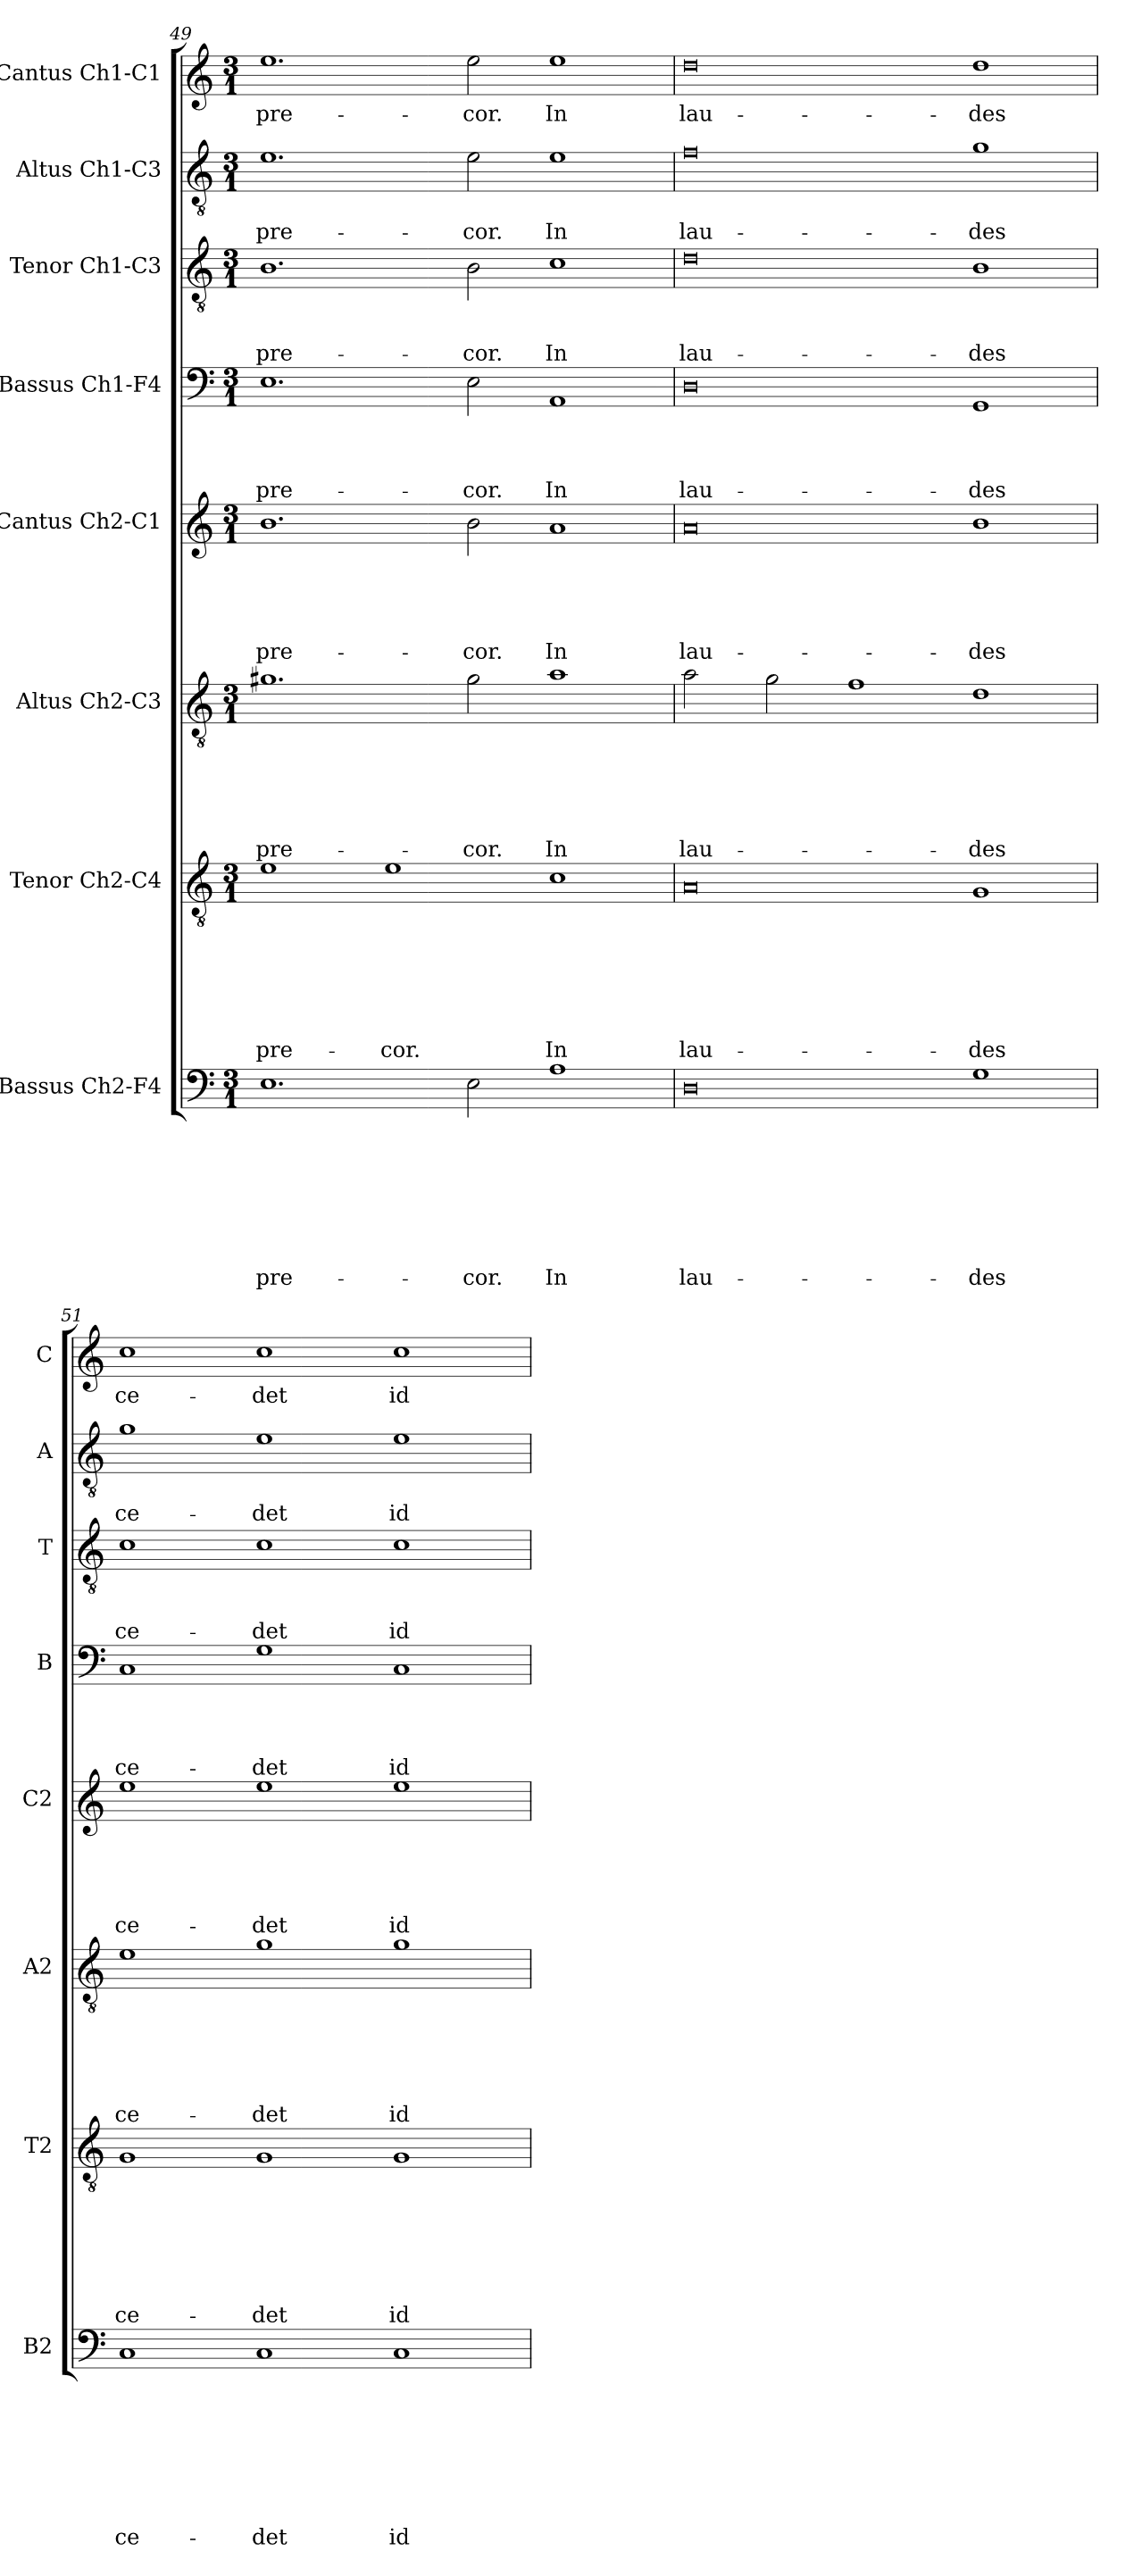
**kern	**text	**text	**text	**text	**text	**text	**text	**text	**kern	**text	**text	**text	**text	**text	**text	**text	**kern	**text	**text	**text	**text	**text	**text	**kern	**text	**text	**text	**text	**text	**kern	**text	**text	**text	**text	**kern	**text	**text	**text	**kern	**text	**text	**kern	**text
*part8	*part8	*part8	*part8	*part8	*part8	*part8	*part8	*part8	*part7	*part7	*part7	*part7	*part7	*part7	*part7	*part7	*part6	*part6	*part6	*part6	*part6	*part6	*part6	*part5	*part5	*part5	*part5	*part5	*part5	*part4	*part4	*part4	*part4	*part4	*part3	*part3	*part3	*part3	*part2	*part2	*part2	*part1	*part1
*staff8	*staff8	*staff8	*staff8	*staff8	*staff8	*staff8	*staff8	*staff8	*staff7	*staff7	*staff7	*staff7	*staff7	*staff7	*staff7	*staff7	*staff6	*staff6	*staff6	*staff6	*staff6	*staff6	*staff6	*staff5	*staff5	*staff5	*staff5	*staff5	*staff5	*staff4	*staff4	*staff4	*staff4	*staff4	*staff3	*staff3	*staff3	*staff3	*staff2	*staff2	*staff2	*staff1	*staff1
*I"Bassus Ch2-F4	*	*	*	*	*	*	*	*	*I"Tenor Ch2-C4	*	*	*	*	*	*	*	*I"Altus Ch2-C3	*	*	*	*	*	*	*I"Cantus Ch2-C1	*	*	*	*	*	*I"Bassus Ch1-F4	*	*	*	*	*I"Tenor Ch1-C3	*	*	*	*I"Altus Ch1-C3	*	*	*I"Cantus Ch1-C1	*
*I'B2	*	*	*	*	*	*	*	*	*I'T2	*	*	*	*	*	*	*	*I'A2	*	*	*	*	*	*	*I'C2	*	*	*	*	*	*I'B	*	*	*	*	*I'T	*	*	*	*I'A	*	*	*I'C	*
*clefF4	*	*	*	*	*	*	*	*	*clefGv2	*	*	*	*	*	*	*	*clefGv2	*	*	*	*	*	*	*clefG2	*	*	*	*	*	*clefF4	*	*	*	*	*clefGv2	*	*	*	*clefGv2	*	*	*clefG2	*
*k[]	*	*	*	*	*	*	*	*	*k[]	*	*	*	*	*	*	*	*k[]	*	*	*	*	*	*	*k[]	*	*	*	*	*	*k[]	*	*	*	*	*k[]	*	*	*	*k[]	*	*	*k[]	*
*C:	*	*	*	*	*	*	*	*	*C:	*	*	*	*	*	*	*	*C:	*	*	*	*	*	*	*C:	*	*	*	*	*	*C:	*	*	*	*	*C:	*	*	*	*C:	*	*	*C:	*
*M3/1	*	*	*	*	*	*	*	*	*M3/1	*	*	*	*	*	*	*	*M3/1	*	*	*	*	*	*	*M3/1	*	*	*	*	*	*M3/1	*	*	*	*	*M3/1	*	*	*	*M3/1	*	*	*M3/1	*
=49	=49	=49	=49	=49	=49	=49	=49	=49	=49	=49	=49	=49	=49	=49	=49	=49	=49	=49	=49	=49	=49	=49	=49	=49	=49	=49	=49	=49	=49	=49	=49	=49	=49	=49	=49	=49	=49	=49	=49	=49	=49	=49	=49
!	!	!	!	!	!	!	!	!LO:LY:b	!	!	!	!	!	!	!	!LO:LY:b	!	!	!	!	!	!	!LO:LY:b	!	!	!	!	!	!LO:LY:b	!	!	!	!	!LO:LY:b	!	!	!	!LO:LY:b	!	!	!LO:LY:b	!	!LO:LY:b
1.E	.	.	.	.	.	.	.	pre-	1e	.	.	.	.	.	.	pre-	1.g#X	.	.	.	.	.	pre-	1.b	.	.	.	.	pre-	1.E	.	.	.	pre-	1.B	.	.	pre-	1.e	.	pre-	1.ee	pre-
!	!	!	!	!	!	!	!	!	!	!	!	!	!	!	!	!LO:LY:b	!	!	!	!	!	!	!	!	!	!	!	!	!	!	!	!	!	!	!	!	!	!	!	!	!	!	!
.	.	.	.	.	.	.	.	.	1e	.	.	.	.	.	.	-cor.	.	.	.	.	.	.	.	.	.	.	.	.	.	.	.	.	.	.	.	.	.	.	.	.	.	.	.
!	!	!	!	!	!	!	!	!LO:LY:b	!	!	!	!	!	!	!	!	!	!	!	!	!	!	!LO:LY:b	!	!	!	!	!	!LO:LY:b	!	!	!	!	!LO:LY:b	!	!	!	!LO:LY:b	!	!	!LO:LY:b	!	!LO:LY:b
2E\	.	.	.	.	.	.	.	-cor.	.	.	.	.	.	.	.	.	2g#\	.	.	.	.	.	-cor.	2b\	.	.	.	.	-cor.	2E\	.	.	.	-cor.	2B\	.	.	-cor.	2e\	.	-cor.	2ee\	-cor.
!	!	!	!	!	!	!	!	!LO:LY:b	!	!	!	!	!	!	!	!LO:LY:b	!	!	!	!	!	!	!LO:LY:b	!	!	!	!	!	!LO:LY:b	!	!	!	!	!LO:LY:b	!	!	!	!LO:LY:b	!	!	!LO:LY:b	!	!LO:LY:b
1A	.	.	.	.	.	.	.	In	1c	.	.	.	.	.	.	In	1a	.	.	.	.	.	In	1a	.	.	.	.	In	1AA	.	.	.	In	1c	.	.	In	1e	.	In	1ee	In
=50	=50	=50	=50	=50	=50	=50	=50	=50	=50	=50	=50	=50	=50	=50	=50	=50	=50	=50	=50	=50	=50	=50	=50	=50	=50	=50	=50	=50	=50	=50	=50	=50	=50	=50	=50	=50	=50	=50	=50	=50	=50	=50	=50
!	!	!	!	!	!	!	!	!LO:LY:b	!	!	!	!	!	!	!	!LO:LY:b	!	!	!	!	!	!	!LO:LY:b	!	!	!	!	!	!LO:LY:b	!	!	!	!	!LO:LY:b	!	!	!	!LO:LY:b	!	!	!LO:LY:b	!	!LO:LY:b
0D	.	.	.	.	.	.	.	lau-	0A	.	.	.	.	.	.	lau-	2a\	.	.	.	.	.	lau-	0a	.	.	.	.	lau-	0D	.	.	.	lau-	0d	.	.	lau-	0f	.	lau-	0dd	lau-
.	.	.	.	.	.	.	.	.	.	.	.	.	.	.	.	.	2g\	.	.	.	.	.	.	.	.	.	.	.	.	.	.	.	.	.	.	.	.	.	.	.	.	.	.
.	.	.	.	.	.	.	.	.	.	.	.	.	.	.	.	.	1f	.	.	.	.	.	.	.	.	.	.	.	.	.	.	.	.	.	.	.	.	.	.	.	.	.	.
!	!	!	!	!	!	!	!	!LO:LY:b	!	!	!	!	!	!	!	!LO:LY:b	!	!	!	!	!	!	!LO:LY:b	!	!	!	!	!	!LO:LY:b	!	!	!	!	!LO:LY:b	!	!	!	!LO:LY:b	!	!	!LO:LY:b	!	!LO:LY:b
1G	.	.	.	.	.	.	.	-des	1G	.	.	.	.	.	.	-des	1d	.	.	.	.	.	-des	1b	.	.	.	.	-des	1GG	.	.	.	-des	1B	.	.	-des	1g	.	-des	1dd	-des
=51	=51	=51	=51	=51	=51	=51	=51	=51	=51	=51	=51	=51	=51	=51	=51	=51	=51	=51	=51	=51	=51	=51	=51	=51	=51	=51	=51	=51	=51	=51	=51	=51	=51	=51	=51	=51	=51	=51	=51	=51	=51	=51	=51
!	!	!	!	!	!	!	!	!LO:LY:b	!	!	!	!	!	!	!	!LO:LY:b	!	!	!	!	!	!	!LO:LY:b	!	!	!	!	!	!LO:LY:b	!	!	!	!	!LO:LY:b	!	!	!	!LO:LY:b	!	!	!LO:LY:b	!	!LO:LY:b
1C	.	.	.	.	.	.	.	ce-	1G	.	.	.	.	.	.	ce-	1e	.	.	.	.	.	ce-	1ee	.	.	.	.	ce-	1C	.	.	.	ce-	1c	.	.	ce-	1g	.	ce-	1cc	ce-
!	!	!	!	!	!	!	!	!LO:LY:b	!	!	!	!	!	!	!	!LO:LY:b	!	!	!	!	!	!	!LO:LY:b	!	!	!	!	!	!LO:LY:b	!	!	!	!	!LO:LY:b	!	!	!	!LO:LY:b	!	!	!LO:LY:b	!	!LO:LY:b
1C	.	.	.	.	.	.	.	-det	1G	.	.	.	.	.	.	-det	1g	.	.	.	.	.	-det	1ee	.	.	.	.	-det	1G	.	.	.	-det	1c	.	.	-det	1e	.	-det	1cc	-det
!	!	!	!	!	!	!	!	!LO:LY:b	!	!	!	!	!	!	!	!LO:LY:b	!	!	!	!	!	!	!LO:LY:b	!	!	!	!	!	!LO:LY:b	!	!	!	!	!LO:LY:b	!	!	!	!LO:LY:b	!	!	!LO:LY:b	!	!LO:LY:b
1C	.	.	.	.	.	.	.	id	1G	.	.	.	.	.	.	id	1g	.	.	.	.	.	id	1ee	.	.	.	.	id	1C	.	.	.	id	1c	.	.	id	1e	.	id	1cc	id
=	=	=	=	=	=	=	=	=	=	=	=	=	=	=	=	=	=	=	=	=	=	=	=	=	=	=	=	=	=	=	=	=	=	=	=	=	=	=	=	=	=	=	=
*-	*-	*-	*-	*-	*-	*-	*-	*-	*-	*-	*-	*-	*-	*-	*-	*-	*-	*-	*-	*-	*-	*-	*-	*-	*-	*-	*-	*-	*-	*-	*-	*-	*-	*-	*-	*-	*-	*-	*-	*-	*-	*-	*-
